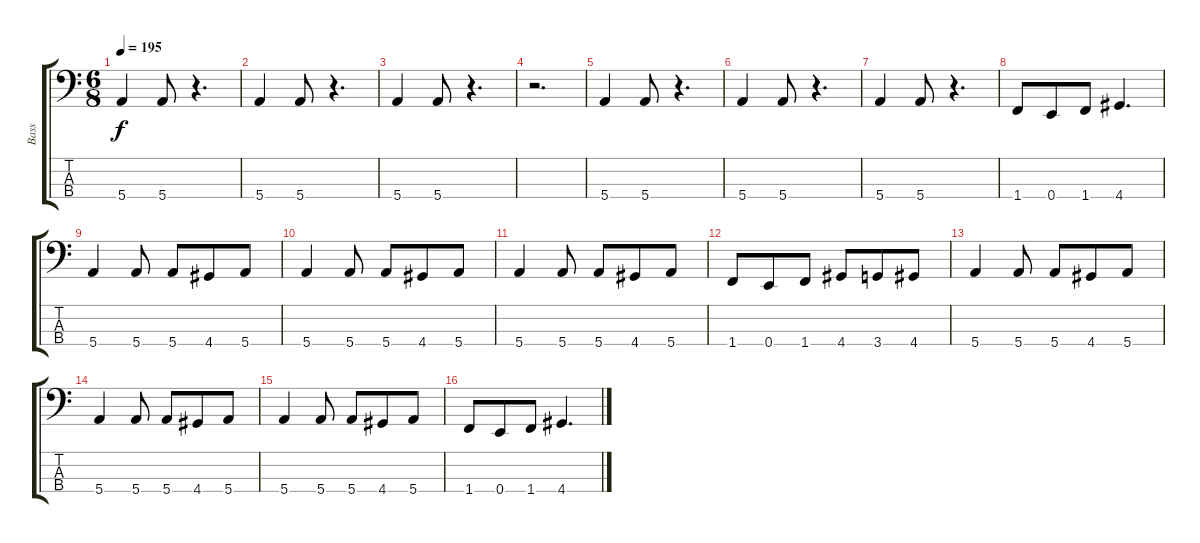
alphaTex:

\track ("Bass" "Bass") {instrument electricbasspick}
\staff {score tabs}
\tuning (G2 D2 A1 E1) {hide}
\ts (6 8)
\tempo 195
\clef f4
\ks c
5.4.4{dy f} 5.4.8 r.4{d} |
5.4.4 5.4.8 r.4{d} |
5.4.4 5.4.8 r.4{d} |
r.2{d} |
5.4.4 5.4.8 r.4{d} |
5.4.4 5.4.8 r.4{d} |
5.4.4 5.4.8 r.4{d} |
1.4.8 0.4.8 1.4.8 4.4.4{d} |
5.4.4 5.4.8 5.4.8 4.4.8 5.4.8 |
5.4.4 5.4.8 5.4.8 4.4.8 5.4.8 |
5.4.4 5.4.8 5.4.8 4.4.8 5.4.8 |
1.4.8 0.4.8 1.4.8 4.4.8 3.4.8 4.4.8 |
5.4.4 5.4.8 5.4.8 4.4.8 5.4.8 |
5.4.4 5.4.8 5.4.8 4.4.8 5.4.8 |
5.4.4 5.4.8 5.4.8 4.4.8 5.4.8 |
1.4.8 0.4.8 1.4.8 4.4.4{d}
